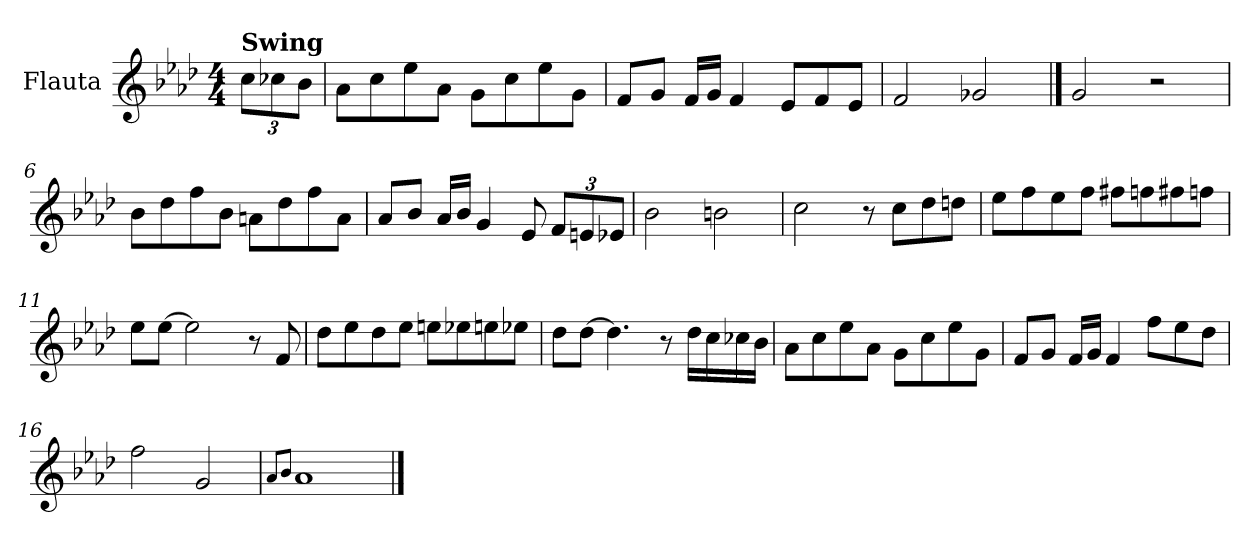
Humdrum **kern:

**kern
*part1
*staff1
*I"Flauta
*I'Fl.
*clefG2
*k[b-e-a-d-]
*M4/4
*MM70
*Xbrackettup
=1
!LO:TX:a:B:t=Swing
12cc\L
12cc-X\
12b-\J
=2
8a-\L
8cc\
8ee-\
8a-\J
8g\L
8cc\
8ee-\
8g\J
=3
8f/L
8g/J
16f/LL
16g/JJ
4f/
8e-/L
8f/
8e-/J
=4
2f/
2g-X/
==5
2g/
2r
!!LO:LB:g=z
=6
8b-\L
8dd-\
8ff\
8b-\J
8an\L
8dd-\
8ff\
8a\J
=7
8a-/L
8b-/J
16a-/LL
16b-/JJ
4g/
8e-/
12f/L
12en/
12e-X/J
=8
2b-\
2bn\
=9
2cc\
8r
8cc\L
8dd-\
8ddn\J
!!LO:LB:g=z
=10
8ee-\L
8ff\
8ee-\
8ff\J
8ff#X\L
8ffn\
8ff#X\
8ffn\J
=11
8ee-\L
[8ee-\J
2ee-\]
8r
8f/
=12
8dd-\L
8ee-\
8dd-\
8ee-\J
8een\L
8ee-X\
8een\
8ee-X\J
=13
8dd-\L
[8dd-\J
4.dd-\]
8r
16dd-\LL
16cc\
16cc-X\
16b-\JJ
!!LO:LB:g=z
=14
8a-\L
8cc\
8ee-\
8a-\J
8g\L
8cc\
8ee-\
8g\J
=15
8f/L
8g/J
16f/LL
16g/JJ
4f/
8ff\L
8ee-\
8dd-\J
=16
2ff\
2g/
=17
8qa-/L
8qb-/J
1a-
==
*-
